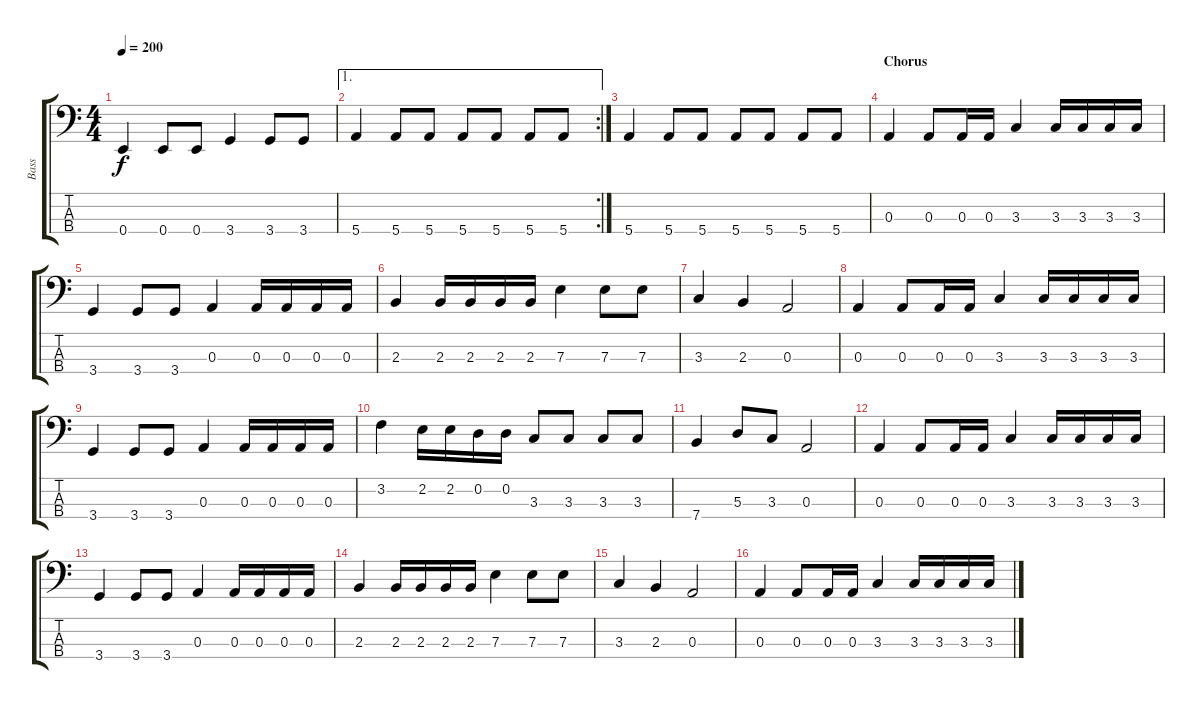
\track ("Bass" "Bass") {instrument electricbasspick}
\staff {score tabs}
\tuning (G2 D2 A1 E1) {hide}
\ts (4 4)
\tempo 200
\clef f4
\ks c
0.4.4{dy f} 0.4.8 0.4.8 3.4.4 3.4.8 3.4.8 |
\ae 1
\rc 2
5.4.4 5.4.8 5.4.8 5.4.8 5.4.8 5.4.8 5.4.8 |
5.4.4 5.4.8 5.4.8 5.4.8 5.4.8 5.4.8 5.4.8 |
\section ("" "Chorus")
0.3.4 0.3.8 0.3.16 0.3.16 3.3.4 3.3.16 3.3.16 3.3.16 3.3.16 |
3.4.4 3.4.8 3.4.8 0.3.4 0.3.16 0.3.16 0.3.16 0.3.16 |
2.3.4 2.3.16 2.3.16 2.3.16 2.3.16 7.3.4 7.3.8 7.3.8 |
3.3.4 2.3.4 0.3.2 |
0.3.4 0.3.8 0.3.16 0.3.16 3.3.4 3.3.16 3.3.16 3.3.16 3.3.16 |
3.4.4 3.4.8 3.4.8 0.3.4 0.3.16 0.3.16 0.3.16 0.3.16 |
3.2.4 2.2.16 2.2.16 0.2.16 0.2.16 3.3.8 3.3.8 3.3.8 3.3.8 |
7.4.4 5.3.8 3.3.8 0.3.2 |
0.3.4 0.3.8 0.3.16 0.3.16 3.3.4 3.3.16 3.3.16 3.3.16 3.3.16 |
3.4.4 3.4.8 3.4.8 0.3.4 0.3.16 0.3.16 0.3.16 0.3.16 |
2.3.4 2.3.16 2.3.16 2.3.16 2.3.16 7.3.4 7.3.8 7.3.8 |
3.3.4 2.3.4 0.3.2 |
0.3.4 0.3.8 0.3.16 0.3.16 3.3.4 3.3.16 3.3.16 3.3.16 3.3.16
